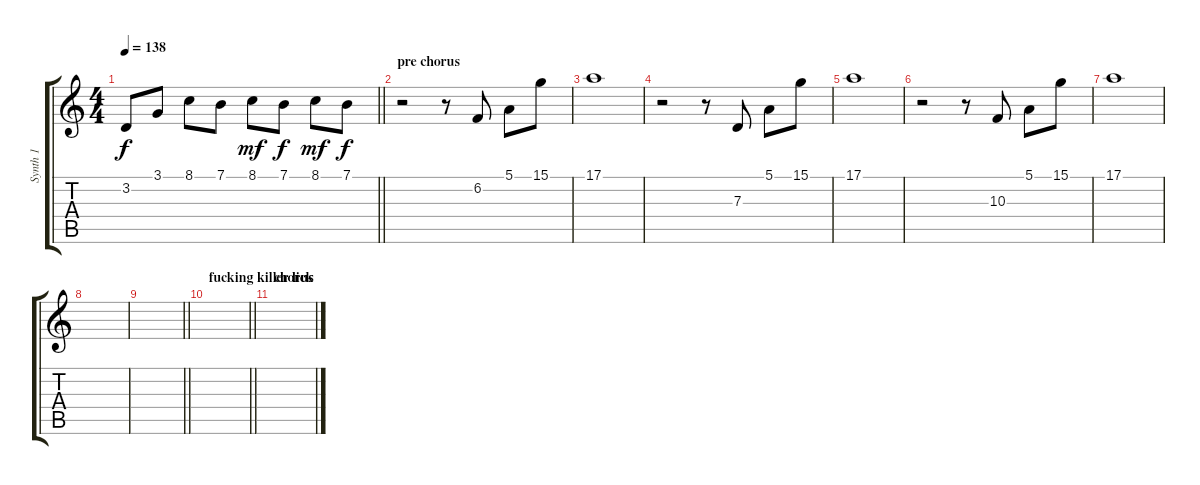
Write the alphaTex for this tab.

\track ("Synth 1" "Synth 1") {instrument lead2sawtooth}
\staff {score tabs}
\tuning (E4 B3 G3 D3 A2 E2) {hide}
\ts (4 4)
\tempo 138
\clef g2
\barLineRight lightlight
\ks c
3.2.8{dy f} 3.1.8 8.1.8 7.1.8 8.1.8{dy mf} 7.1.8{dy f} 8.1.8{dy mf} 7.1.8{dy f} |
\section ("" "pre chorus")
r.2 r.8 6.2.8 5.1.8 15.1.8 |
17.1.1 |
r.2 r.8 7.3.8 5.1.8 15.1.8 |
17.1.1 |
r.2 r.8 10.3.8 5.1.8 15.1.8 |
17.1.1 |
|
\barLineRight lightlight
|
\section ("" "fucking killer lick")
\barLineRight lightlight
|
\section ("" "chorus")
